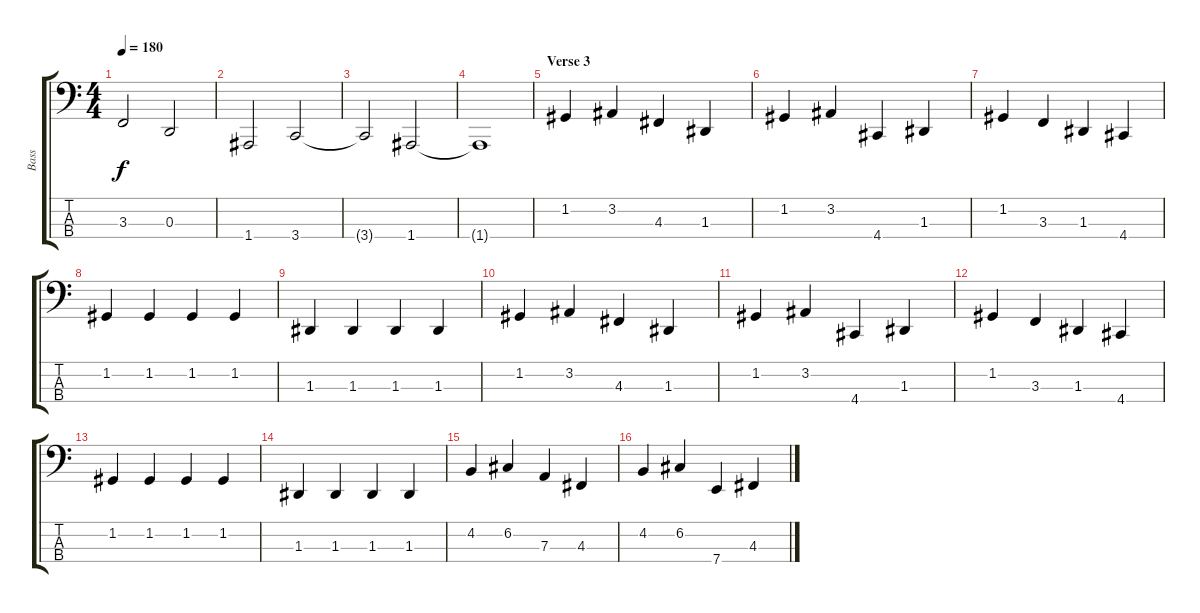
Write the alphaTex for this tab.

\track ("Bass" "Bass") {instrument electricbassfinger}
\staff {score tabs}
\tuning (C2 G1 D1 A0) {hide}
\ts (4 4)
\tempo 180
\clef f4
\ks c
3.3.2{dy f} 0.3.2 |
1.4.2 3.4.2 |
3.4{t}.2 1.4.2 |
1.4{t}.1 |
\section ("" "Verse 3")
1.2.4 3.2.4 4.3.4 1.3.4 |
1.2.4 3.2.4 4.4.4 1.3.4 |
1.2.4 3.3.4 1.3.4 4.4.4 |
1.2.4 1.2.4 1.2.4 1.2.4 |
1.3.4 1.3.4 1.3.4 1.3.4 |
1.2.4 3.2.4 4.3.4 1.3.4 |
1.2.4 3.2.4 4.4.4 1.3.4 |
1.2.4 3.3.4 1.3.4 4.4.4 |
1.2.4 1.2.4 1.2.4 1.2.4 |
1.3.4 1.3.4 1.3.4 1.3.4 |
4.2.4 6.2.4 7.3.4 4.3.4 |
4.2.4 6.2.4 7.4.4 4.3.4
